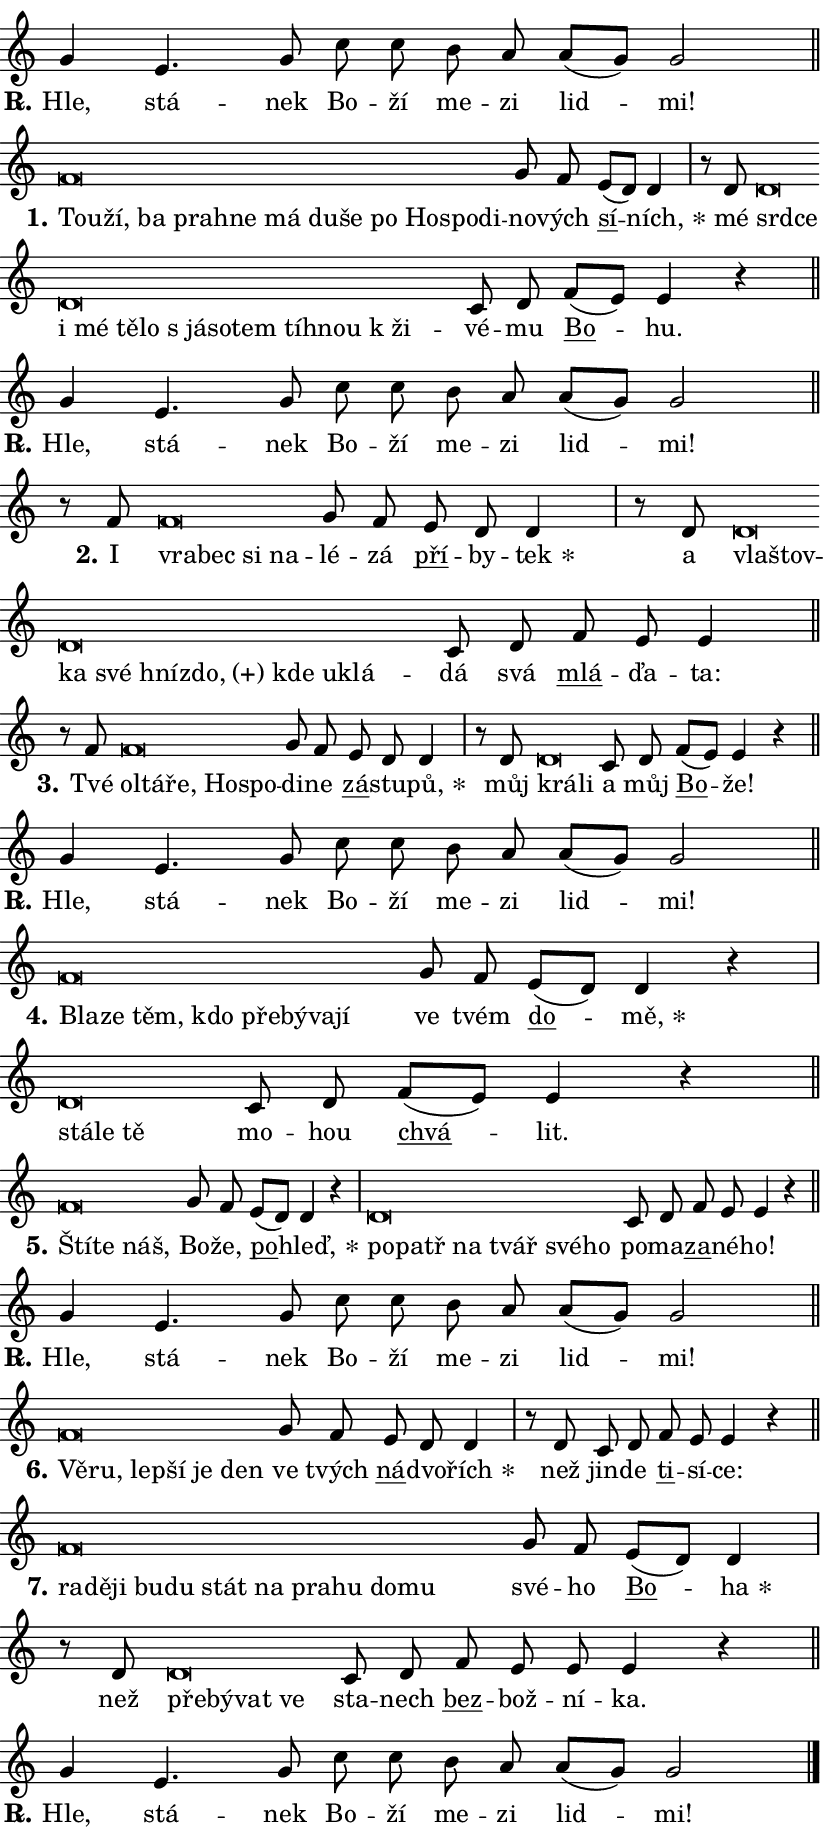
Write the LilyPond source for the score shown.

\version "2.24.0"
\header { tagline = "" }
\paper {
  indent = 0\cm
  top-margin = 0\cm
  right-margin = 0.13\cm % to fit lyric hyphens
  bottom-margin = 0\cm
  left-margin = 0\cm
  paper-width = 14\cm
  page-breaking = #ly:one-page-breaking
  system-system-spacing.basic-distance = #11
  score-system-spacing.basic-distance = #11
  ragged-last = ##f
}


%% Author: Thomas Morley
%% https://lists.gnu.org/archive/html/lilypond-user/2020-05/msg00002.html
#(define (line-position grob)
"Returns position of @var[grob} in current system:
   @code{'start}, if at first time-step
   @code{'end}, if at last time-step
   @code{'middle} otherwise
"
  (let* ((col (ly:item-get-column grob))
         (ln (ly:grob-object col 'left-neighbor))
         (rn (ly:grob-object col 'right-neighbor))
         (col-to-check-left (if (ly:grob? ln) ln col))
         (col-to-check-right (if (ly:grob? rn) rn col))
         (break-dir-left
           (and
             (ly:grob-property col-to-check-left 'non-musical #f)
             (ly:item-break-dir col-to-check-left)))
         (break-dir-right
           (and
             (ly:grob-property col-to-check-right 'non-musical #f)
             (ly:item-break-dir col-to-check-right))))
        (cond ((eqv? 1 break-dir-left) 'start)
              ((eqv? -1 break-dir-right) 'end)
              (else 'middle))))

#(define (tranparent-at-line-position vctor)
  (lambda (grob)
  "Relying on @code{line-position} select the relevant enry from @var{vctor}.
Used to determine transparency,"
    (case (line-position grob)
      ((end) (not (vector-ref vctor 0)))
      ((middle) (not (vector-ref vctor 1)))
      ((start) (not (vector-ref vctor 2))))))

noteHeadBreakVisibility =
#(define-music-function (break-visibility)(vector?)
"Makes @code{NoteHead}s transparent relying on @var{break-visibility}"
#{
  \override NoteHead.transparent =
    #(tranparent-at-line-position break-visibility)
#})

#(define delete-ledgers-for-transparent-note-heads
  (lambda (grob)
    "Reads whether a @code{NoteHead} is transparent.
If so this @code{NoteHead} is removed from @code{'note-heads} from
@var{grob}, which is supposed to be @code{LedgerLineSpanner}.
As a result ledgers are not printed for this @code{NoteHead}"
    (let* ((nhds-array (ly:grob-object grob 'note-heads))
           (nhds-list
             (if (ly:grob-array? nhds-array)
                 (ly:grob-array->list nhds-array)
                 '()))
           ;; Relies on the transparent-property being done before
           ;; Staff.LedgerLineSpanner.after-line-breaking is executed.
           ;; This is fragile ...
           (to-keep
             (remove
               (lambda (nhd)
                 (ly:grob-property nhd 'transparent #f))
               nhds-list)))
      ;; TODO find a better method to iterate over grob-arrays, similiar
      ;; to filter/remove etc for lists
      ;; For now rebuilt from scratch
      (set! (ly:grob-object grob 'note-heads)  '())
      (for-each
        (lambda (nhd)
          (ly:pointer-group-interface::add-grob grob 'note-heads nhd))
        to-keep))))

squashNotes = {
  \override NoteHead.X-extent = #'(-0.2 . 0.2)
  \override NoteHead.Y-extent = #'(-0.75 . 0)
  \override NoteHead.stencil =
    #(lambda (grob)
       (let ((pos (ly:grob-property grob 'staff-position)))
         (begin
           (if (< pos -7) (display "ERROR: Lower brevis then expected\n") (display ""))
           (if (<= pos -6) ly:text-interface::print ly:note-head::print))))
}
unSquashNotes = {
  \revert NoteHead.X-extent
  \revert NoteHead.Y-extent
  \revert NoteHead.stencil
}

hideNotes = \noteHeadBreakVisibility #begin-of-line-visible
unHideNotes = \noteHeadBreakVisibility #all-visible

% work-around for resetting accidentals
% https://lilypond.org/doc/v2.23/Documentation/notation/displaying-rhythms#unmetered-music
cadenzaMeasure = {
  \cadenzaOff
  \partial 1024 s1024
  \cadenzaOn
}

#(define-markup-command (accent layout props text) (markup?)
  "Underline accented syllable"
  (interpret-markup layout props
    #{\markup \override #'(offset . 4.3) \underline { #text }#}))

responsum = \markup \concat {
  "R" \hspace #-1.05 \path #0.1 #'((moveto 0 0.07) (lineto 0.9 0.8)) \hspace #0.05 "."
}

spaceSize = #0.6828661417322834 % exact space size for TeX Gyre Schola

\layout {
  \context {
    \Staff
    \remove "Time_signature_engraver"
    \override LedgerLineSpanner.after-line-breaking = #delete-ledgers-for-transparent-note-heads
  }
  \context {
    \Lyrics {
      \override LyricSpace.minimum-distance = \spaceSize
      \override LyricText.font-name = #"TeX Gyre Schola"
      \override LyricText.font-size = 1
      \override StanzaNumber.font-name = #"TeX Gyre Schola Bold"
      \override StanzaNumber.font-size = 1
    }
  }
  \context {
    \Score 
    \override NoteHead.text =
      #(lambda (grob) 
        (let ((pos (ly:grob-property grob 'staff-position)))
          #{\markup {
            \combine
              \halign #-0.55 \raise #(if (= pos -6) 0 0.5) \override #'(thickness . 2) \draw-line #'(3.2 . 0)
              \musicglyph "noteheads.sM1"
          }#}))
  }
}

% magnetic-lyrics.ily
%
%   written by
%     Jean Abou Samra <jean@abou-samra.fr>
%     Werner Lemberg <wl@gnu.org>
%
%   adapted by
%     Jiri Hon <jiri.hon@gmail.com>
%
% Version 2022-Apr-15

% https://www.mail-archive.com/lilypond-user@gnu.org/msg149350.html

#(define (Left_hyphen_pointer_engraver context)
   "Collect syllable-hyphen-syllable occurrences in lyrics and store
them in properties.  This engraver only looks to the left.  For
example, if the lyrics input is @code{foo -- bar}, it does the
following.

@itemize @bullet
@item
Set the @code{text} property of the @code{LyricHyphen} grob between
@q{foo} and @q{bar} to @code{foo}.

@item
Set the @code{left-hyphen} property of the @code{LyricText} grob with
text @q{foo} to the @code{LyricHyphen} grob between @q{foo} and
@q{bar}.
@end itemize

Use this auxiliary engraver in combination with the
@code{lyric-@/text::@/apply-@/magnetic-@/offset!} hook."
   (let ((hyphen #f)
         (text #f))
     (make-engraver
      (acknowledgers
       ((lyric-syllable-interface engraver grob source-engraver)
        (set! text grob)))
      (end-acknowledgers
       ((lyric-hyphen-interface engraver grob source-engraver)
        ;(when (not (grob::has-interface grob 'lyric-space-interface))
          (set! hyphen grob)));)
      ((stop-translation-timestep engraver)
       (when (and text hyphen)
         (ly:grob-set-object! text 'left-hyphen hyphen))
       (set! text #f)
       (set! hyphen #f)))))

#(define (lyric-text::apply-magnetic-offset! grob)
   "If the space between two syllables is less than the value in
property @code{LyricText@/.details@/.squash-threshold}, move the right
syllable to the left so that it gets concatenated with the left
syllable.

Use this function as a hook for
@code{LyricText@/.after-@/line-@/breaking} if the
@code{Left_@/hyphen_@/pointer_@/engraver} is active."
   (let ((hyphen (ly:grob-object grob 'left-hyphen #f)))
     (when hyphen
       (let ((left-text (ly:spanner-bound hyphen LEFT)))
         (when (grob::has-interface left-text 'lyric-syllable-interface)
           (let* ((common (ly:grob-common-refpoint grob left-text X))
                  (this-x-ext (ly:grob-extent grob common X))
                  (left-x-ext
                   (begin
                     ;; Trigger magnetism for left-text.
                     (ly:grob-property left-text 'after-line-breaking)
                     (ly:grob-extent left-text common X)))
                  ;; `delta` is the gap width between two syllables.
                  (delta (- (interval-start this-x-ext)
                            (interval-end left-x-ext)))
                  (details (ly:grob-property grob 'details))
                  (threshold (assoc-get 'squash-threshold details 0.2)))
             (when (< delta threshold)
               (let* (;; We have to manipulate the input text so that
                      ;; ligatures crossing syllable boundaries are not
                      ;; disabled.  For languages based on the Latin
                      ;; script this is essentially a beautification.
                      ;; However, for non-Western scripts it can be a
                      ;; necessity.
                      (lt (ly:grob-property left-text 'text))
                      (rt (ly:grob-property grob 'text))
                      (is-space (grob::has-interface hyphen 'lyric-space-interface))
                      (space (if is-space " " ""))
                      (extra-delta (if is-space spaceSize 0))
                      ;; Append new syllable.
                      (ltrt-space (if (and (string? lt) (string? rt))
                                (string-append lt space rt)
                                (make-concat-markup (list lt space rt))))
                      ;; Right-align `ltrt` to the right side.
                      (ltrt-space-markup (grob-interpret-markup
                               grob
                               (make-translate-markup
                                (cons (interval-length this-x-ext) 0)
                                (make-right-align-markup ltrt-space)))))
                 (begin
                   ;; Don't print `left-text`.
                   (ly:grob-set-property! left-text 'stencil #f)
                   ;; Set text and stencil (which holds all collected
                   ;; syllables so far) and shift it to the left.
                   (ly:grob-set-property! grob 'text ltrt-space)
                   (ly:grob-set-property! grob 'stencil ltrt-space-markup)
                   (ly:grob-translate-axis! grob (- (- delta extra-delta)) X))))))))))


#(define (lyric-hyphen::displace-bounds-first grob)
   ;; Make very sure this callback isn't triggered too early.
   (let ((left (ly:spanner-bound grob LEFT))
         (right (ly:spanner-bound grob RIGHT)))
     (ly:grob-property left 'after-line-breaking)
     (ly:grob-property right 'after-line-breaking)
     (ly:lyric-hyphen::print grob)))

squashThreshold = #0.4

\layout {
  \context {
    \Lyrics
    \consists #Left_hyphen_pointer_engraver
    \override LyricText.after-line-breaking =
      #lyric-text::apply-magnetic-offset!
    \override LyricHyphen.stencil = #lyric-hyphen::displace-bounds-first
    \override LyricText.details.squash-threshold = \squashThreshold
    \override LyricHyphen.minimum-distance = 0
    \override LyricHyphen.minimum-length = \squashThreshold
  }
}

squashText = \override LyricText.details.squash-threshold = 9999
unSquashText = \override LyricText.details.squash-threshold = \squashThreshold

leftText = \override LyricText.self-alignment-X = #LEFT
unLeftText = \revert LyricText.self-alignment-X

starOffset = #(lambda (grob) 
                (let ((x_offset (ly:self-alignment-interface::aligned-on-x-parent grob)))
                  (if (= x_offset 0) 0 (+ x_offset 1.2))))

star = #(define-music-function (syllable)(string?)
"Append star separator at the end of a syllable"
#{
  \once \override LyricText.X-offset = #starOffset
  \lyricmode { \markup {
    #syllable
    \override #'((font-name . "TeX Gyre Schola Bold")) \hspace #0.2 \lower #0.65 \larger "*"
  } }
#})

starAccent = #(define-music-function (syllable)(string?)
"Append star separator at the end of a syllable and make accent"
#{
  \once \override LyricText.X-offset = #starOffset
  \lyricmode { \markup {
    \accent #syllable
    \override #'((font-name . "TeX Gyre Schola Bold")) \hspace #0.2 \lower #0.65 \larger "*"
  } }
#})

breath = #(define-music-function (syllable)(string?)
"Append breathing indicator at the end of a syllable"
#{
  \lyricmode { \markup { #syllable "+" } }
#})

optionalBreath = #(define-music-function (syllable)(string?)
"Append optional breathing indicator at the end of a syllable"
#{
  \lyricmode { \markup { #syllable "(+)" } }
#})


\score {
    <<
        \new Voice = "melody" { \cadenzaOn \key c \major \relative { g'4 e4. g8 \bar "" c c \bar "" b a a[( g)] g2 \cadenzaMeasure \bar "||" \break } }
        \new Lyrics \lyricsto "melody" { \lyricmode { \set stanza = \responsum
Hle, stá -- nek Bo -- ží me -- zi lid -- mi! } }
    >>
    \layout {}
}

\score {
    <<
        \new Voice = "melody" { \cadenzaOn \key c \major \relative { \squashNotes f'\breve*1/16 \hideNotes \breve*1/16 \bar "" \breve*1/16 \bar "" \breve*1/16 \bar "" \breve*1/16 \bar "" \breve*1/16 \bar "" \breve*1/16 \bar "" \breve*1/16 \bar "" \breve*1/16 \bar "" \breve*1/16 \bar "" \breve*1/16 \breve*1/16 \bar "" \unHideNotes \unSquashNotes g8 f \bar "" e[( d)] d4 \cadenzaMeasure \bar "|" r8 d8 \squashNotes d\breve*1/16 \hideNotes \breve*1/16 \bar "" \breve*1/16 \bar "" \breve*1/16 \bar "" \breve*1/16 \bar "" \breve*1/16 \bar "" \breve*1/16 \bar "" \breve*1/16 \bar "" \breve*1/16 \bar "" \breve*1/16 \bar "" \breve*1/16 \breve*1/16 \bar "" \unHideNotes \unSquashNotes c8 d \bar "" f[( e)] e4 r \cadenzaMeasure \bar "||" \break } }
        \new Lyrics \lyricsto "melody" { \lyricmode { \set stanza = "1."
\leftText Tou -- \squashText ží, ba pra -- hne má du -- še po Ho -- spo -- di -- \unLeftText \unSquashText no -- vých \markup \accent sí -- \star ních, mé \leftText srd -- \squashText ce i mé tě -- lo "s já" -- so -- tem tíh -- nou "k ži" -- \unLeftText \unSquashText vé -- mu \markup \accent Bo -- hu. } }
    >>
    \layout {}
}

\score {
    <<
        \new Voice = "melody" { \cadenzaOn \key c \major \relative { g'4 e4. g8 \bar "" c c \bar "" b a a[( g)] g2 \cadenzaMeasure \bar "||" \break } }
        \new Lyrics \lyricsto "melody" { \lyricmode { \set stanza = \responsum
Hle, stá -- nek Bo -- ží me -- zi lid -- mi! } }
    >>
    \layout {}
}

\score {
    <<
        \new Voice = "melody" { \cadenzaOn \key c \major \relative { r8 f'8 \squashNotes f\breve*1/16 \hideNotes \breve*1/16 \bar "" \breve*1/16 \breve*1/16 \bar "" \unHideNotes \unSquashNotes g8 f \bar "" e d d4 \cadenzaMeasure \bar "|" r8 d8 \squashNotes d\breve*1/16 \hideNotes \breve*1/16 \bar "" \breve*1/16 \bar "" \breve*1/16 \bar "" \breve*1/16 \bar "" \breve*1/16 \bar "" \breve*1/16 \bar "" \breve*1/16 \breve*1/16 \bar "" \unHideNotes \unSquashNotes c8 d \bar "" f e e4 \cadenzaMeasure \bar "||" \break } }
        \new Lyrics \lyricsto "melody" { \lyricmode { \set stanza = "2."
I \leftText vra -- \squashText bec si na -- \unLeftText \unSquashText lé -- zá \markup \accent pří -- by -- \star tek a \leftText vla -- \squashText štov -- ka své hníz -- \optionalBreath do, kde u -- klá -- \unLeftText \unSquashText dá svá \markup \accent mlá -- ďa -- ta: } }
    >>
    \layout {}
}

\score {
    <<
        \new Voice = "melody" { \cadenzaOn \key c \major \relative { r8 f'8 \squashNotes f\breve*1/16 \hideNotes \breve*1/16 \bar "" \breve*1/16 \bar "" \breve*1/16 \breve*1/16 \bar "" \unHideNotes \unSquashNotes g8 f \bar "" e d d4 \cadenzaMeasure \bar "|" r8 d8 \squashNotes d\breve*1/16 \hideNotes \breve*1/16 \bar "" \unHideNotes \unSquashNotes c8 d \bar "" f[( e)] e4 r \cadenzaMeasure \bar "||" \break } }
        \new Lyrics \lyricsto "melody" { \lyricmode { \set stanza = "3."
Tvé \leftText ol -- \squashText tá -- ře, Ho -- spo -- \unLeftText \unSquashText di -- ne \markup \accent zá -- stu -- \star pů, můj \leftText krá -- \squashText li \unLeftText \unSquashText a můj \markup \accent Bo -- že! } }
    >>
    \layout {}
}

\score {
    <<
        \new Voice = "melody" { \cadenzaOn \key c \major \relative { g'4 e4. g8 \bar "" c c \bar "" b a a[( g)] g2 \cadenzaMeasure \bar "||" \break } }
        \new Lyrics \lyricsto "melody" { \lyricmode { \set stanza = \responsum
Hle, stá -- nek Bo -- ží me -- zi lid -- mi! } }
    >>
    \layout {}
}

\score {
    <<
        \new Voice = "melody" { \cadenzaOn \key c \major \relative { \squashNotes f'\breve*1/16 \hideNotes \breve*1/16 \bar "" \breve*1/16 \bar "" \breve*1/16 \bar "" \breve*1/16 \bar "" \breve*1/16 \bar "" \breve*1/16 \breve*1/16 \bar "" \unHideNotes \unSquashNotes g8 f \bar "" e[( d)] d4 r \cadenzaMeasure \bar "|" \squashNotes d\breve*1/16 \hideNotes \breve*1/16 \breve*1/16 \bar "" \unHideNotes \unSquashNotes c8 d \bar "" f[( e)] e4 r \cadenzaMeasure \bar "||" \break } }
        \new Lyrics \lyricsto "melody" { \lyricmode { \set stanza = "4."
\leftText Bla -- \squashText ze těm, kdo pře -- bý -- va -- jí \unLeftText \unSquashText ve tvém \markup \accent do -- \star mě, \leftText stá -- \squashText le tě \unLeftText \unSquashText mo -- hou \markup \accent chvá -- lit. } }
    >>
    \layout {}
}

\score {
    <<
        \new Voice = "melody" { \cadenzaOn \key c \major \relative { \squashNotes f'\breve*1/16 \hideNotes \breve*1/16 \breve*1/16 \bar "" \unHideNotes \unSquashNotes g8 f \bar "" e[( d)] d4 r \cadenzaMeasure \bar "|" \squashNotes d\breve*1/16 \hideNotes \breve*1/16 \bar "" \breve*1/16 \bar "" \breve*1/16 \bar "" \breve*1/16 \breve*1/16 \bar "" \unHideNotes \unSquashNotes c8 d \bar "" f e e4 r \cadenzaMeasure \bar "||" \break } }
        \new Lyrics \lyricsto "melody" { \lyricmode { \set stanza = "5."
\leftText Ští -- \squashText te náš, \unLeftText \unSquashText Bo -- že, \markup \accent po -- \star hleď, \leftText po -- \squashText patř na tvář své -- ho \unLeftText \unSquashText po -- ma -- \markup \accent za -- né -- ho! } }
    >>
    \layout {}
}

\score {
    <<
        \new Voice = "melody" { \cadenzaOn \key c \major \relative { g'4 e4. g8 \bar "" c c \bar "" b a a[( g)] g2 \cadenzaMeasure \bar "||" \break } }
        \new Lyrics \lyricsto "melody" { \lyricmode { \set stanza = \responsum
Hle, stá -- nek Bo -- ží me -- zi lid -- mi! } }
    >>
    \layout {}
}

\score {
    <<
        \new Voice = "melody" { \cadenzaOn \key c \major \relative { \squashNotes f'\breve*1/16 \hideNotes \breve*1/16 \bar "" \breve*1/16 \bar "" \breve*1/16 \bar "" \breve*1/16 \breve*1/16 \bar "" \unHideNotes \unSquashNotes g8 f \bar "" e d d4 \cadenzaMeasure \bar "|" r8 d8 c8 d \bar "" f e e4 r \cadenzaMeasure \bar "||" \break } }
        \new Lyrics \lyricsto "melody" { \lyricmode { \set stanza = "6."
\leftText Vě -- \squashText ru, lep -- ší je den \unLeftText \unSquashText ve tvých \markup \accent ná -- dvo -- \star řích než jin -- de \markup \accent ti -- sí -- ce: } }
    >>
    \layout {}
}

\score {
    <<
        \new Voice = "melody" { \cadenzaOn \key c \major \relative { \squashNotes f'\breve*1/16 \hideNotes \breve*1/16 \bar "" \breve*1/16 \bar "" \breve*1/16 \bar "" \breve*1/16 \bar "" \breve*1/16 \bar "" \breve*1/16 \bar "" \breve*1/16 \bar "" \breve*1/16 \bar "" \breve*1/16 \breve*1/16 \bar "" \unHideNotes \unSquashNotes g8 f \bar "" e[( d)] d4 \cadenzaMeasure \bar "|" r8 d8 \squashNotes d\breve*1/16 \hideNotes \breve*1/16 \bar "" \breve*1/16 \breve*1/16 \bar "" \unHideNotes \unSquashNotes c8 d \bar "" f e e e4 r \cadenzaMeasure \bar "||" \break } }
        \new Lyrics \lyricsto "melody" { \lyricmode { \set stanza = "7."
\leftText ra -- \squashText dě -- ji bu -- du stát na pra -- hu do -- mu \unLeftText \unSquashText své -- ho \markup \accent Bo -- \star ha než \leftText pře -- \squashText bý -- vat ve \unLeftText \unSquashText sta -- nech \markup \accent bez -- bož -- ní -- ka. } }
    >>
    \layout {}
}

\score {
    <<
        \new Voice = "melody" { \cadenzaOn \key c \major \relative { g'4 e4. g8 \bar "" c c \bar "" b a a[( g)] g2 \cadenzaMeasure \bar "||" \break } \bar "|." }
        \new Lyrics \lyricsto "melody" { \lyricmode { \set stanza = \responsum
Hle, stá -- nek Bo -- ží me -- zi lid -- mi! } }
    >>
    \layout {}
}
